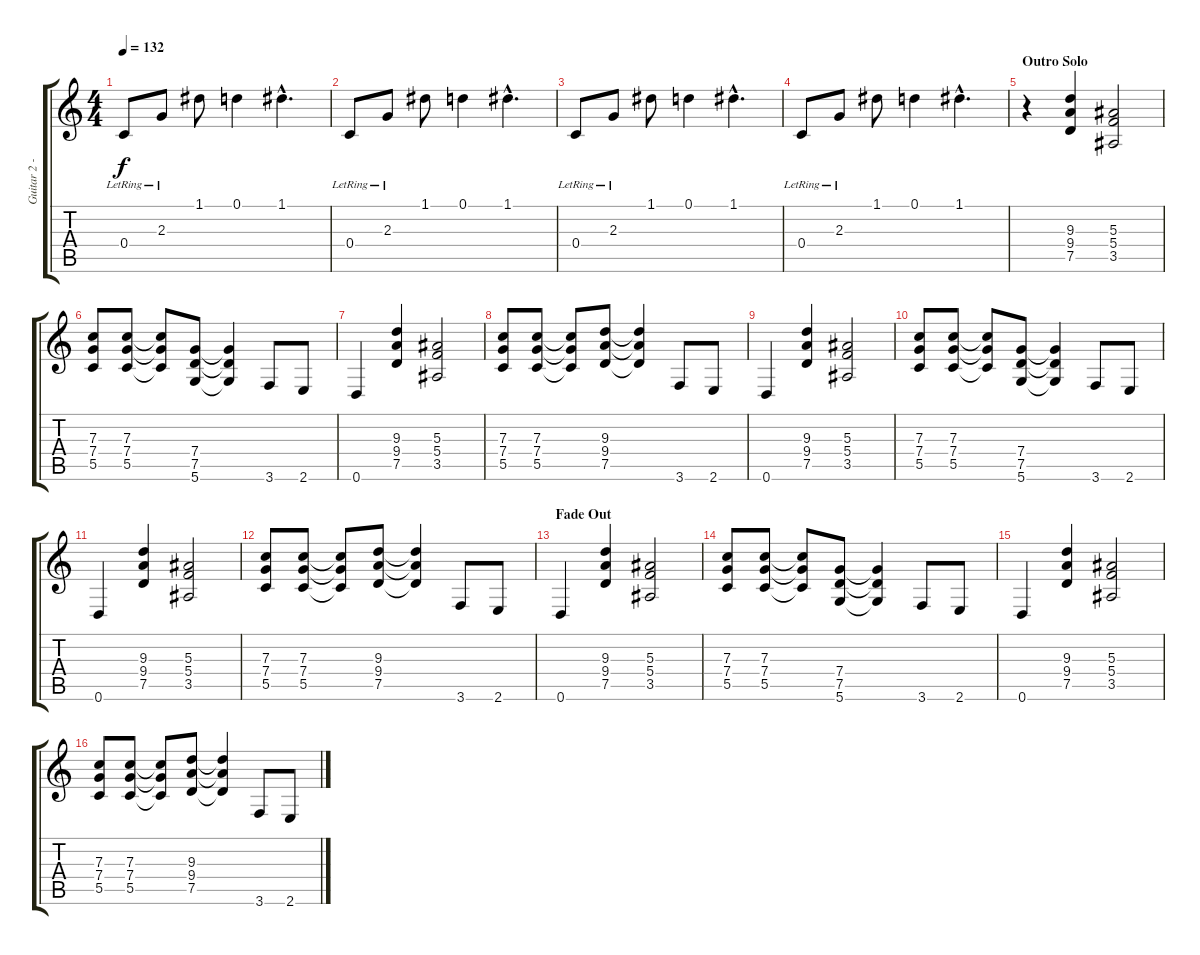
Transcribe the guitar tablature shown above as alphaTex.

\track ("Guitar 2 - Graham Oliver" "Guitar 2 -") {instrument distortionguitar}
\staff {score tabs}
\tuning (D4 A3 F3 C3 G2 D2) {hide}
\ts (4 4)
\tempo 132
\clef g2
\ks c
0.4{lr}.8{dy f} 2.3{lr}.8 1.1.8 0.1.4 1.1{hac}.4{d} |
0.4{lr}.8 2.3{lr}.8 1.1.8 0.1.4 1.1{hac}.4{d} |
0.4{lr}.8 2.3{lr}.8 1.1.8 0.1.4 1.1{hac}.4{d} |
0.4{lr}.8 2.3{lr}.8 1.1.8 0.1.4 1.1{hac}.4{d} |
\section ("" "Outro Solo")
r.4 (9.3 9.4 7.5).4 (5.3 5.4 3.5).2 |
(7.3 7.4 5.5).8 (7.3 7.4 5.5).8 (7.3{t} 7.4{t} 5.5{t}).8 (7.4 7.5 5.6).8 (7.4{t} 7.5{t} 5.6{t}).4 3.6.8 2.6.8 |
0.6.4 (9.3 9.4 7.5).4 (5.3 5.4 3.5).2 |
(7.3 7.4 5.5).8 (7.3 7.4 5.5).8 (7.3{t} 7.4{t} 5.5{t}).8 (9.3 9.4 7.5).8 (9.3{t} 9.4{t} 7.5{t}).4 3.6.8 2.6.8 |
0.6.4 (9.3 9.4 7.5).4 (5.3 5.4 3.5).2 |
(7.3 7.4 5.5).8 (7.3 7.4 5.5).8 (7.3{t} 7.4{t} 5.5{t}).8 (7.4 7.5 5.6).8 (7.4{t} 7.5{t} 5.6{t}).4 3.6.8 2.6.8 |
0.6.4 (9.3 9.4 7.5).4 (5.3 5.4 3.5).2 |
(7.3 7.4 5.5).8 (7.3 7.4 5.5).8 (7.3{t} 7.4{t} 5.5{t}).8 (9.3 9.4 7.5).8 (9.3{t} 9.4{t} 7.5{t}).4 3.6.8 2.6.8 |
\section ("" "Fade Out")
0.6.4 (9.3 9.4 7.5).4 (5.3 5.4 3.5).2 |
(7.3 7.4 5.5).8 (7.3 7.4 5.5).8 (7.3{t} 7.4{t} 5.5{t}).8 (7.4 7.5 5.6).8 (7.4{t} 7.5{t} 5.6{t}).4 3.6.8 2.6.8 |
0.6.4 (9.3 9.4 7.5).4 (5.3 5.4 3.5).2 |
(7.3 7.4 5.5).8 (7.3 7.4 5.5).8 (7.3{t} 7.4{t} 5.5{t}).8 (9.3 9.4 7.5).8 (9.3{t} 9.4{t} 7.5{t}).4 3.6.8 2.6.8
